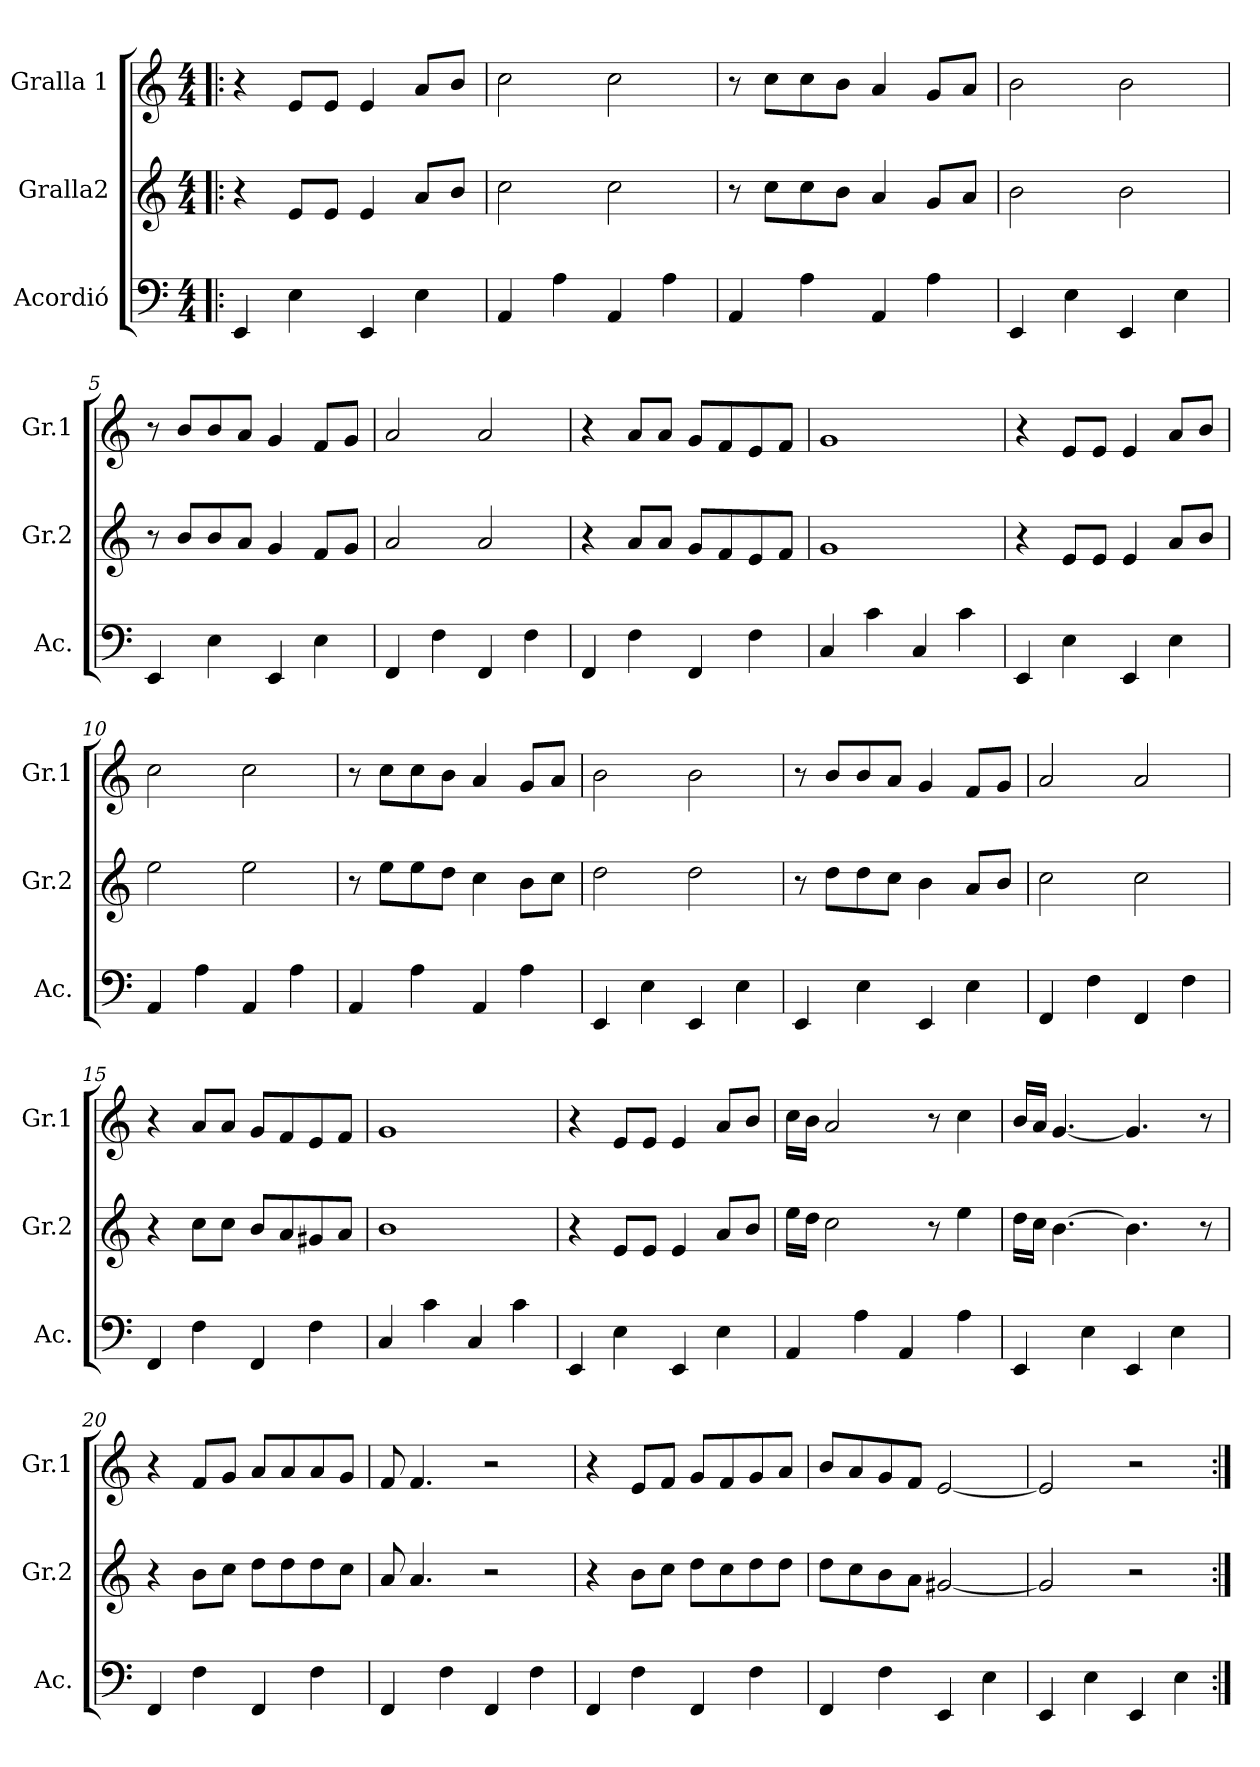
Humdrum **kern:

**kern	**kern	**kern
*part3	*part2	*part1
*staff3	*staff2	*staff1
*I"Acordió	*I"Gralla2	*I"Gralla 1
*I'Ac.	*I'Gr.2	*I'Gr.1
*clefF4	*clefG2	*clefG2
*k[]	*k[]	*k[]
*M4/4	*M4/4	*M4/4
=1!|:	=1!|:	=1!|:
4EE/	4r	4r
4E\	8e/L	8e/L
.	8e/J	8e/J
4EE/	4e/	4e/
4E\	8a/L	8a/L
.	8b/J	8b/J
=2	=2	=2
4AA/	2cc\	2cc\
4A\	.	.
4AA/	2cc\	2cc\
4A\	.	.
=3	=3	=3
4AA/	8r	8r
.	8cc\L	8cc\L
4A\	8cc\	8cc\
.	8b\J	8b\J
4AA/	4a/	4a/
4A\	8g/L	8g/L
.	8a/J	8a/J
=4	=4	=4
4EE/	2b\	2b\
4E\	.	.
4EE/	2b\	2b\
4E\	.	.
=5	=5	=5
4EE/	8r	8r
.	8b/L	8b/L
4E\	8b/	8b/
.	8a/J	8a/J
4EE/	4g/	4g/
4E\	8f/L	8f/L
.	8g/J	8g/J
=6	=6	=6
4FF/	2a/	2a/
4F\	.	.
4FF/	2a/	2a/
4F\	.	.
!!LO:LB:g=z
=7	=7	=7
4FF/	4r	4r
4F\	8a/L	8a/L
.	8a/J	8a/J
4FF/	8g/L	8g/L
.	8f/	8f/
4F\	8e/	8e/
.	8f/J	8f/J
=8	=8	=8
4C/	1g	1g
4c\	.	.
4C/	.	.
4c\	.	.
=9	=9	=9
4EE/	4r	4r
4E\	8e/L	8e/L
.	8e/J	8e/J
4EE/	4e/	4e/
4E\	8a/L	8a/L
.	8b/J	8b/J
=10	=10	=10
4AA/	2ee\	2cc\
4A\	.	.
4AA/	2ee\	2cc\
4A\	.	.
=11	=11	=11
4AA/	8r	8r
.	8ee\L	8cc\L
4A\	8ee\	8cc\
.	8dd\J	8b\J
4AA/	4cc\	4a/
4A\	8b\L	8g/L
.	8cc\J	8a/J
=12	=12	=12
4EE/	2dd\	2b\
4E\	.	.
4EE/	2dd\	2b\
4E\	.	.
=13	=13	=13
4EE/	8r	8r
.	8dd\L	8b/L
4E\	8dd\	8b/
.	8cc\J	8a/J
4EE/	4b\	4g/
4E\	8a/L	8f/L
.	8b/J	8g/J
!!LO:LB:g=z
=14	=14	=14
4FF/	2cc\	2a/
4F\	.	.
4FF/	2cc\	2a/
4F\	.	.
=15	=15	=15
4FF/	4r	4r
4F\	8cc\L	8a/L
.	8cc\J	8a/J
4FF/	8b/L	8g/L
.	8a/	8f/
4F\	8g#X/	8e/
.	8a/J	8f/J
=16	=16	=16
4C/	1b	1g
4c\	.	.
4C/	.	.
4c\	.	.
=17	=17	=17
4EE/	4r	4r
4E\	8e/L	8e/L
.	8e/J	8e/J
4EE/	4e/	4e/
4E\	8a/L	8a/L
.	8b/J	8b/J
=18	=18	=18
4AA/	16ee\LL	16cc\LL
.	16dd\JJ	16b\JJ
.	2cc\	2a/
4A\	.	.
4AA/	.	.
.	8r	8r
4A\	4ee\	4cc\
=19	=19	=19
4EE/	16dd\LL	16b/LL
.	16cc\JJ	16a/JJ
.	[4.b\	[4.g/
4E\	.	.
4EE/	4.b\]	4.g/]
4E\	.	.
.	8r	8r
!!LO:LB:g=z
=20	=20	=20
4FF/	4r	4r
4F\	8b\L	8f/L
.	8cc\J	8g/J
4FF/	8dd\L	8a/L
.	8dd\	8a/
4F\	8dd\	8a/
.	8cc\J	8g/J
=21	=21	=21
4FF/	8a/	8f/
.	4.a/	4.f/
4F\	.	.
4FF/	2r	2r
4F\	.	.
=22	=22	=22
4FF/	4r	4r
4F\	8b\L	8e/L
.	8cc\J	8f/J
4FF/	8dd\L	8g/L
.	8cc\	8f/
4F\	8dd\	8g/
.	8dd\J	8a/J
=23	=23	=23
4FF/	8dd\L	8b/L
.	8cc\	8a/
4F\	8b\	8g/
.	8a\J	8f/J
4EE/	[2g#X/	[2e/
4E\	.	.
=24	=24	=24
4EE/	2g#/]	2e/]
4E\	.	.
4EE/	2r	2r
4E\	.	.
=:|!	=:|!	=:|!
*-	*-	*-
